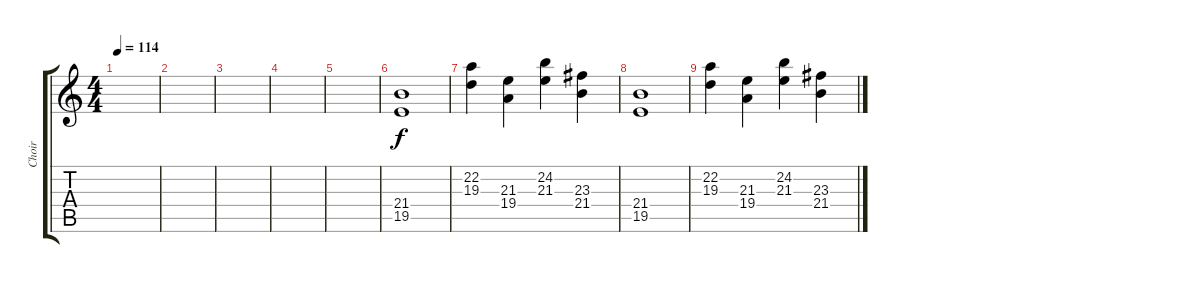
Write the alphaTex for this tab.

\track ("Choir" "Choir") {instrument stringensemble1}
\staff {score tabs}
\tuning (E4 B3 G3 D3 A2 E2) {hide}
\ts (4 4)
\tempo 114
\clef g2
\ks c
|
|
|
|
|
(21.4 19.5).1 |
(22.2 19.3).4 (21.3 19.4).4 (24.2 21.3).4 (23.3 21.4).4 |
(21.4 19.5).1 |
(22.2 19.3).4 (21.3 19.4).4 (24.2 21.3).4 (23.3 21.4).4
